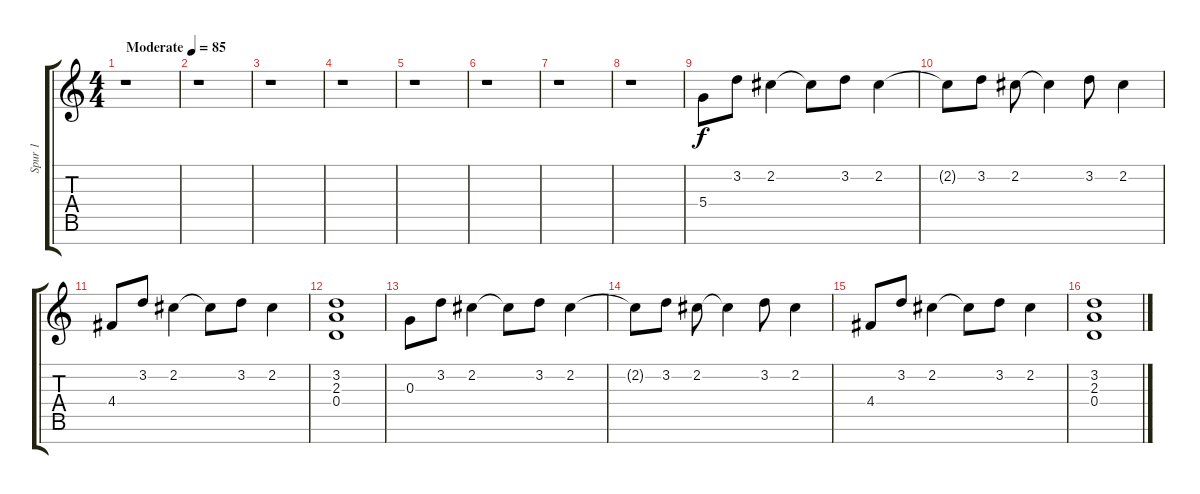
\track ("Spur 1" "Spur 1") {instrument distortionguitar}
\staff {score tabs}
\tuning (E4 B3 G3 D3 A2 E2 B1) {hide}
\ts (4 4)
\tempo (85 "Moderate")
\clef g2
\ks c
r.1{dy f instrument distortionguitar} |
r.1 |
r.1 |
r.1 |
r.1 |
r.1 |
r.1 |
r.1 |
5.4.8 3.2.8 2.2.4 2.2{t}.8 3.2.8 2.2.4 |
2.2{t}.8 3.2.8 2.2.8 2.2{t}.4 3.2.8 2.2.4 |
4.4.8 3.2.8 2.2.4 2.2{t}.8 3.2.8 2.2.4 |
(3.2 2.3 0.4).1{volume 5} |
0.3.8{volume 13} 3.2.8 2.2.4 2.2{t}.8 3.2.8 2.2.4 |
2.2{t}.8 3.2.8 2.2.8 2.2{t}.4 3.2.8 2.2.4 |
4.4.8 3.2.8 2.2.4 2.2{t}.8 3.2.8 2.2.4 |
(3.2 2.3 0.4).1{volume 5}
